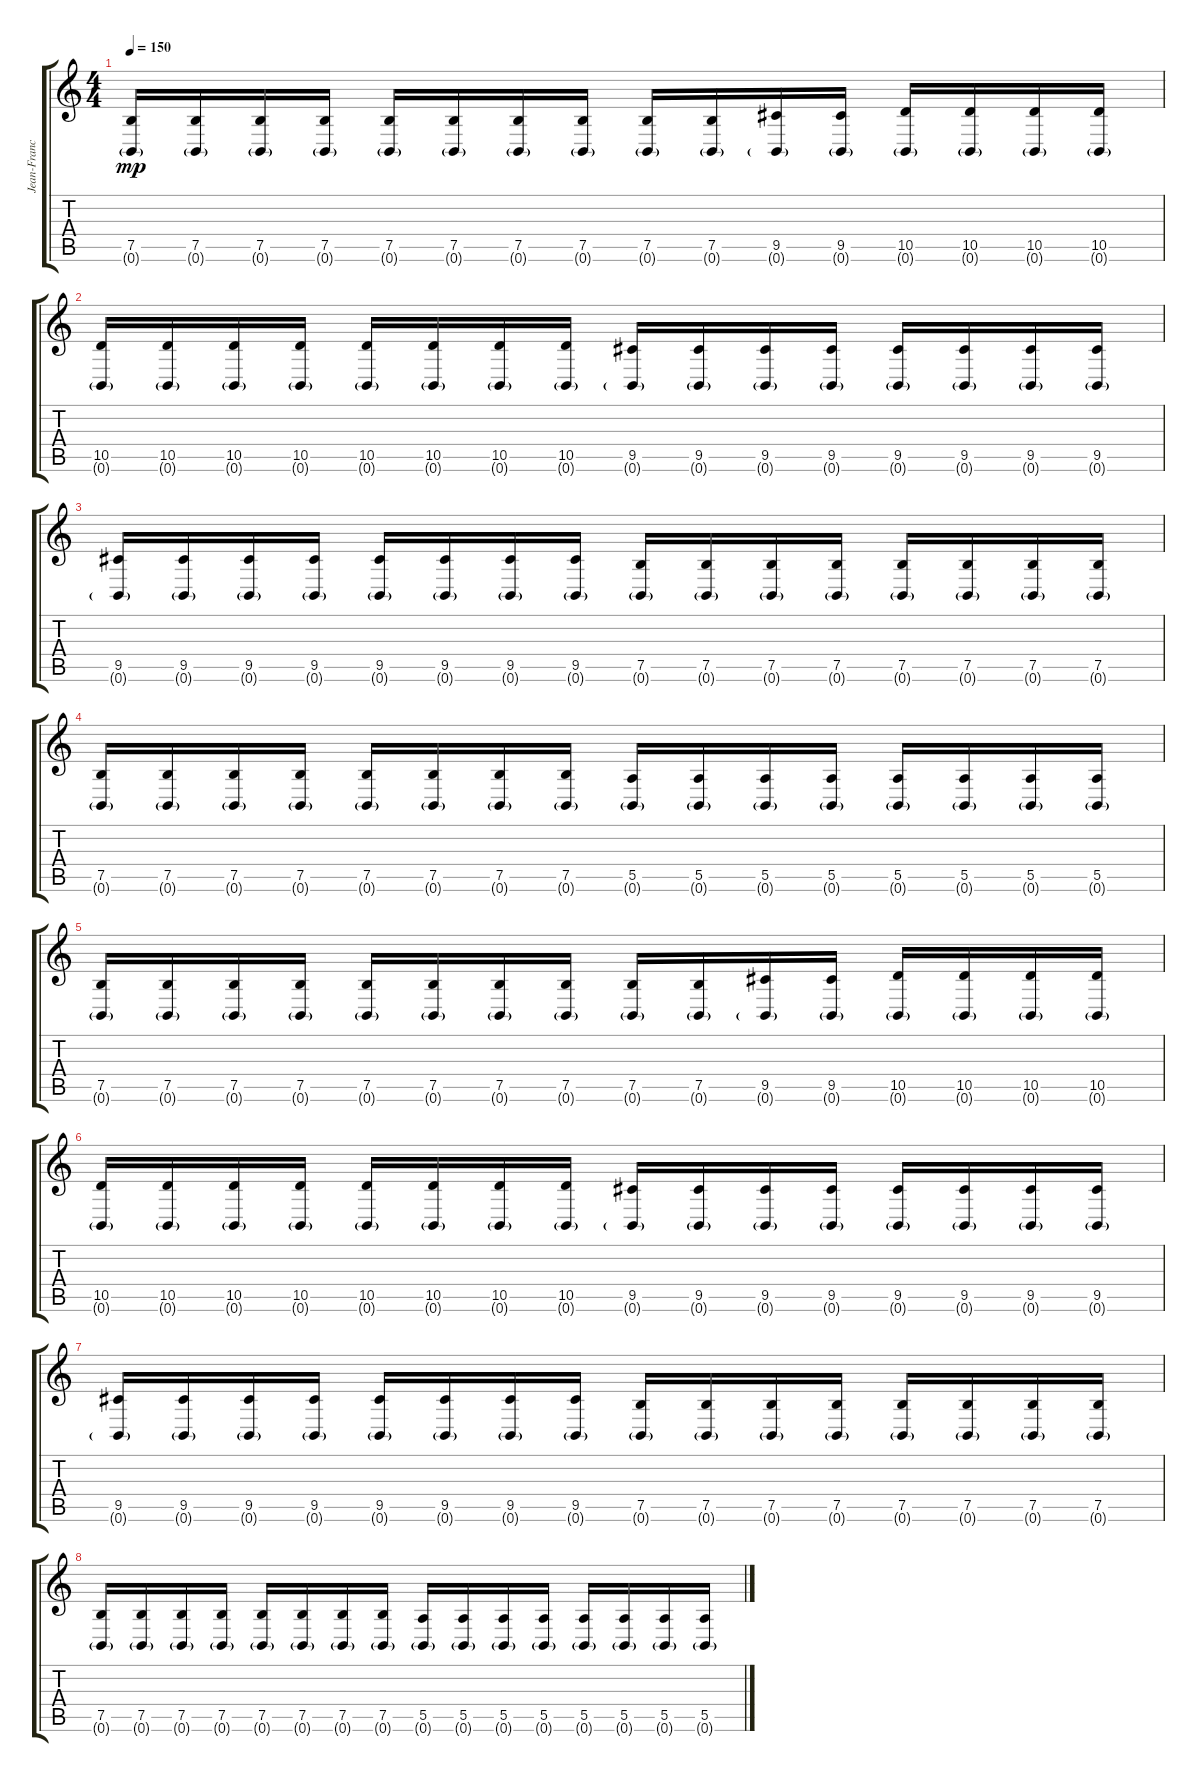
\track ("Jean-Francois Dagenals (Rhythm)" "Jean-Franc") {instrument distortionguitar}
\staff {score tabs}
\tuning (B3 Gb3 D3 A2 E2 B1) {hide}
\ts (4 4)
\tempo 150
\clef g2
\ks c
(7.5 0.6{g}).16{dy mp} (7.5 0.6{g}).16 (7.5 0.6{g}).16 (7.5 0.6{g}).16 (7.5 0.6{g}).16 (7.5 0.6{g}).16 (7.5 0.6{g}).16 (7.5 0.6{g}).16 (7.5 0.6{g}).16 (7.5 0.6{g}).16 (9.5 0.6{g}).16 (9.5 0.6{g}).16 (10.5 0.6{g}).16 (10.5 0.6{g}).16 (10.5 0.6{g}).16 (10.5 0.6{g}).16 |
(10.5 0.6{g}).16 (10.5 0.6{g}).16 (10.5 0.6{g}).16 (10.5 0.6{g}).16 (10.5 0.6{g}).16 (10.5 0.6{g}).16 (10.5 0.6{g}).16 (10.5 0.6{g}).16 (9.5 0.6{g}).16 (9.5 0.6{g}).16 (9.5 0.6{g}).16 (9.5 0.6{g}).16 (9.5 0.6{g}).16 (9.5 0.6{g}).16 (9.5 0.6{g}).16 (9.5 0.6{g}).16 |
(9.5 0.6{g}).16 (9.5 0.6{g}).16 (9.5 0.6{g}).16 (9.5 0.6{g}).16 (9.5 0.6{g}).16 (9.5 0.6{g}).16 (9.5 0.6{g}).16 (9.5 0.6{g}).16 (7.5 0.6{g}).16 (7.5 0.6{g}).16 (7.5 0.6{g}).16 (7.5 0.6{g}).16 (7.5 0.6{g}).16 (7.5 0.6{g}).16 (7.5 0.6{g}).16 (7.5 0.6{g}).16 |
(7.5 0.6{g}).16 (7.5 0.6{g}).16 (7.5 0.6{g}).16 (7.5 0.6{g}).16 (7.5 0.6{g}).16 (7.5 0.6{g}).16 (7.5 0.6{g}).16 (7.5 0.6{g}).16 (5.5 0.6{g}).16 (5.5 0.6{g}).16 (5.5 0.6{g}).16 (5.5 0.6{g}).16 (5.5 0.6{g}).16 (5.5 0.6{g}).16 (5.5 0.6{g}).16 (5.5 0.6{g}).16 |
(7.5 0.6{g}).16 (7.5 0.6{g}).16 (7.5 0.6{g}).16 (7.5 0.6{g}).16 (7.5 0.6{g}).16 (7.5 0.6{g}).16 (7.5 0.6{g}).16 (7.5 0.6{g}).16 (7.5 0.6{g}).16 (7.5 0.6{g}).16 (9.5 0.6{g}).16 (9.5 0.6{g}).16 (10.5 0.6{g}).16 (10.5 0.6{g}).16 (10.5 0.6{g}).16 (10.5 0.6{g}).16 |
(10.5 0.6{g}).16 (10.5 0.6{g}).16 (10.5 0.6{g}).16 (10.5 0.6{g}).16 (10.5 0.6{g}).16 (10.5 0.6{g}).16 (10.5 0.6{g}).16 (10.5 0.6{g}).16 (9.5 0.6{g}).16 (9.5 0.6{g}).16 (9.5 0.6{g}).16 (9.5 0.6{g}).16 (9.5 0.6{g}).16 (9.5 0.6{g}).16 (9.5 0.6{g}).16 (9.5 0.6{g}).16 |
(9.5 0.6{g}).16 (9.5 0.6{g}).16 (9.5 0.6{g}).16 (9.5 0.6{g}).16 (9.5 0.6{g}).16 (9.5 0.6{g}).16 (9.5 0.6{g}).16 (9.5 0.6{g}).16 (7.5 0.6{g}).16 (7.5 0.6{g}).16 (7.5 0.6{g}).16 (7.5 0.6{g}).16 (7.5 0.6{g}).16 (7.5 0.6{g}).16 (7.5 0.6{g}).16 (7.5 0.6{g}).16 |
(7.5 0.6{g}).16 (7.5 0.6{g}).16 (7.5 0.6{g}).16 (7.5 0.6{g}).16 (7.5 0.6{g}).16 (7.5 0.6{g}).16 (7.5 0.6{g}).16 (7.5 0.6{g}).16 (5.5 0.6{g}).16 (5.5 0.6{g}).16 (5.5 0.6{g}).16 (5.5 0.6{g}).16 (5.5 0.6{g}).16 (5.5 0.6{g}).16 (5.5 0.6{g}).16 (5.5 0.6{g}).16
